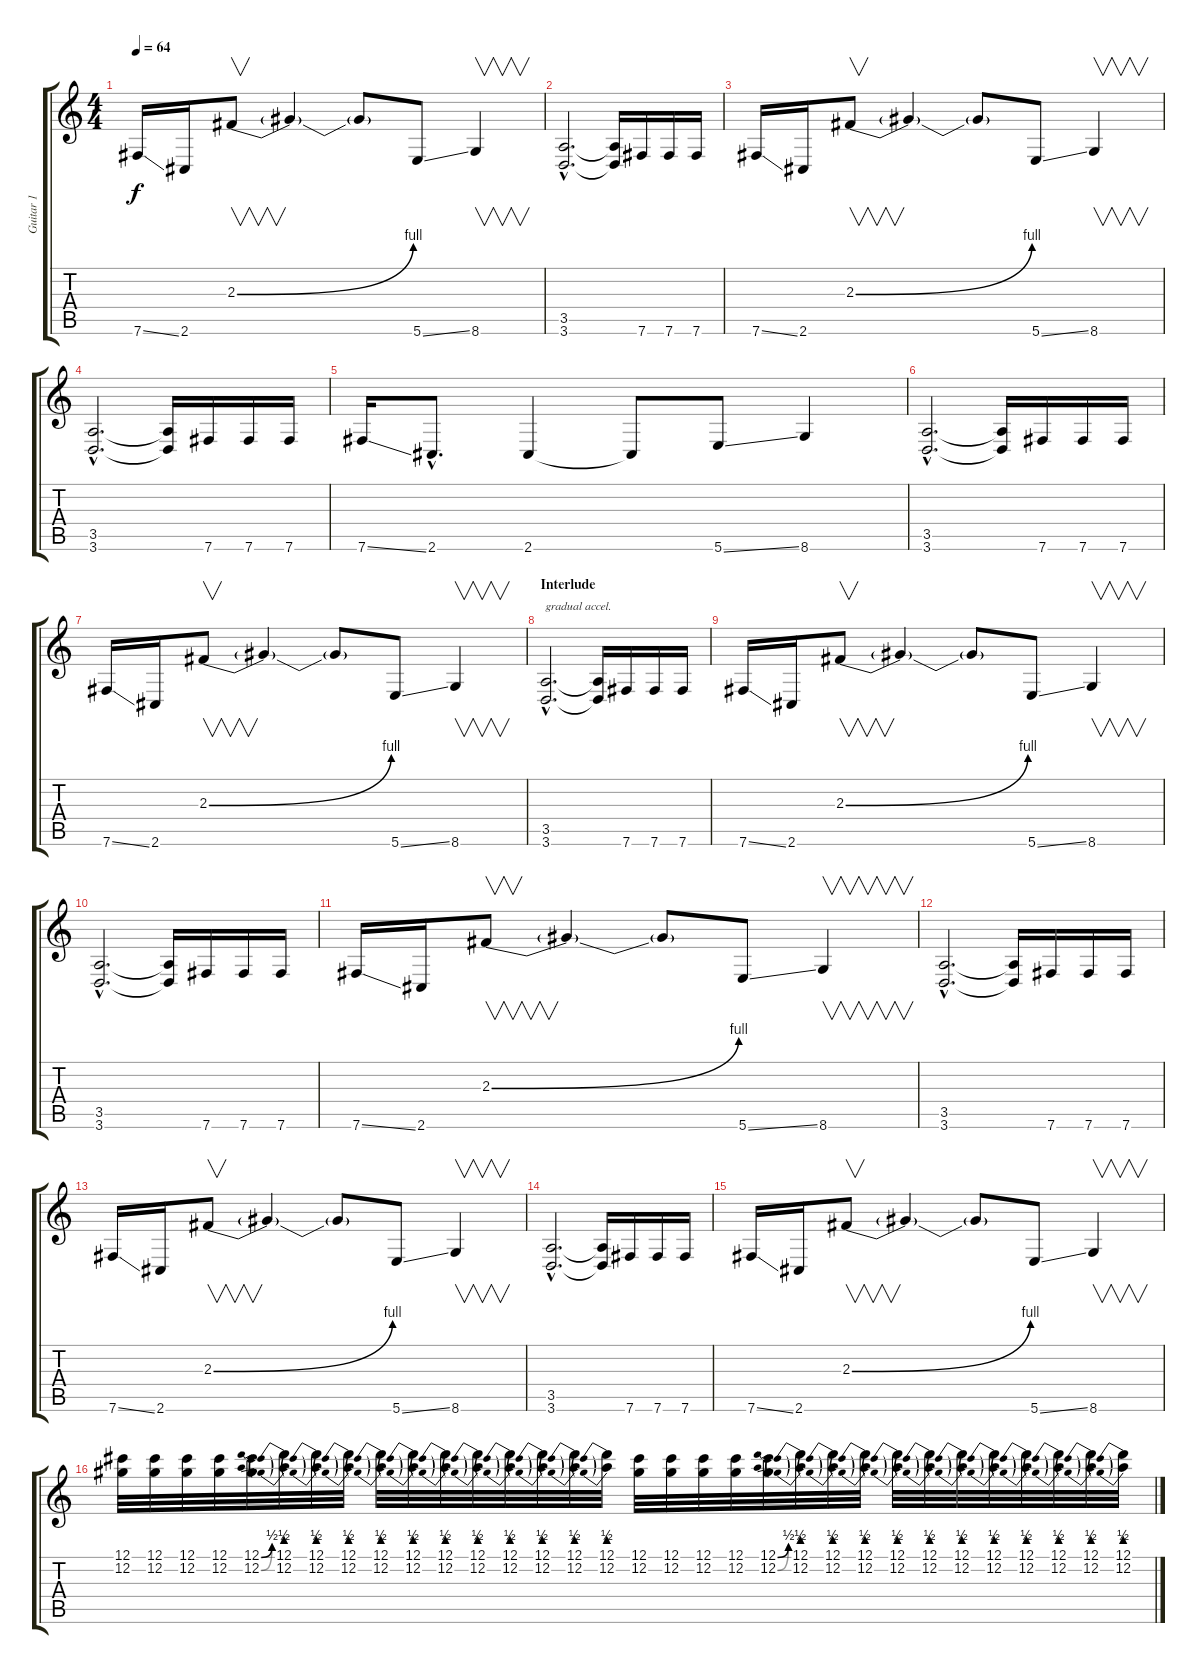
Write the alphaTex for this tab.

\track ("Guitar 1" "Guitar 1") {instrument distortionguitar}
\staff {score tabs}
\tuning (Db4 Ab3 E3 B2 Gb2 B1) {hide}
\ts (4 4)
\tempo 64
\clef g2
\ks c
7.6{ss}.16{dy f} 2.6.16 2.3{be (bend 0 0 60 4)}.8{v} 2.3{t}.4 2.3{t}.8 5.6{ss}.8 8.6.4{v} |
(3.5{hac} 3.6{hac}).2{d} (3.5{t} 3.6{t}).16 7.6.16 7.6.16 7.6.16 |
7.6{ss}.16 2.6.16 2.3{be (bend 0 0 60 4)}.8{v} 2.3{t}.4 2.3{t}.8 5.6{ss}.8 8.6.4{v} |
(3.5{hac} 3.6{hac}).2{d} (3.5{t} 3.6{t}).16 7.6.16 7.6.16 7.6.16 |
7.6{ss}.16 2.6{hac}.8{d} 2.6.4 2.6{t}.8 5.6{ss}.8 8.6.4 |
(3.5{hac} 3.6{hac}).2{d} (3.5{t} 3.6{t}).16 7.6.16 7.6.16 7.6.16 |
7.6{ss}.16 2.6.16 2.3{be (bend 0 0 60 4)}.8{v} 2.3{t}.4 2.3{t}.8 5.6{ss}.8 8.6.4{v} |
\section ("" "Interlude")
(3.5{hac} 3.6{hac}).2{d txt "gradual accel."} (3.5{t} 3.6{t}).16 7.6.16 7.6.16 7.6.16 |
7.6{ss}.16 2.6.16 2.3{be (bend 0 0 60 4)}.8{v} 2.3{t}.4 2.3{t}.8 5.6{ss}.8 8.6.4{v} |
(3.5{hac} 3.6{hac}).2{d} (3.5{t} 3.6{t}).16 7.6.16 7.6.16 7.6.16 |
7.6{ss}.16 2.6.16 2.3{be (bend 0 0 60 4)}.8{v} 2.3{t}.4 2.3{t}.8 5.6{ss}.8 8.6.4{v} |
(3.5{hac} 3.6{hac}).2{d} (3.5{t} 3.6{t}).16 7.6.16 7.6.16 7.6.16 |
7.6{ss}.16 2.6.16 2.3{be (bend 0 0 60 4)}.8{v} 2.3{t}.4 2.3{t}.8 5.6{ss}.8 8.6.4{v} |
(3.5{hac} 3.6{hac}).2{d} (3.5{t} 3.6{t}).16 7.6.16 7.6.16 7.6.16 |
7.6{ss}.16 2.6.16 2.3{be (bend 0 0 60 4)}.8{v} 2.3{t}.4 2.3{t}.8 5.6{ss}.8 8.6.4{v} |
(12.1 12.2).32 (12.1 12.2).32 (12.1 12.2).32 (12.1 12.2).32 (12.1{be (bend 0 0 60 2)} 12.2{be (bend 0 0 60 2)}).32 (12.1{be (prebend 0 2 60 2)} 12.2{be (prebend 0 2 60 2)}).32 (12.1{be (prebend 0 2 60 2)} 12.2{be (prebend 0 2 60 2)}).32 (12.1{be (prebend 0 2 60 2)} 12.2{be (prebend 0 2 60 2)}).32 (12.1{be (prebend 0 2 60 2)} 12.2{be (prebend 0 2 60 2)}).32 (12.1{be (prebend 0 2 60 2)} 12.2{be (prebend 0 2 60 2)}).32 (12.1{be (prebend 0 2 60 2)} 12.2{be (prebend 0 2 60 2)}).32 (12.1{be (prebend 0 2 60 2)} 12.2{be (prebend 0 2 60 2)}).32 (12.1{be (prebend 0 2 60 2)} 12.2{be (prebend 0 2 60 2)}).32 (12.1{be (prebend 0 2 60 2)} 12.2{be (prebend 0 2 60 2)}).32 (12.1{be (prebend 0 2 60 2)} 12.2{be (prebend 0 2 60 2)}).32 (12.1{be (prebend 0 2 60 2)} 12.2{be (prebend 0 2 60 2)}).32 (12.1 12.2).32 (12.1 12.2).32 (12.1 12.2).32 (12.1 12.2).32 (12.1{be (bend 0 0 60 2)} 12.2{be (bend 0 0 60 2)}).32 (12.1{be (prebend 0 2 60 2)} 12.2{be (prebend 0 2 60 2)}).32 (12.1{be (prebend 0 2 60 2)} 12.2{be (prebend 0 2 60 2)}).32 (12.1{be (prebend 0 2 60 2)} 12.2{be (prebend 0 2 60 2)}).32 (12.1{be (prebend 0 2 60 2)} 12.2{be (prebend 0 2 60 2)}).32 (12.1{be (prebend 0 2 60 2)} 12.2{be (prebend 0 2 60 2)}).32 (12.1{be (prebend 0 2 60 2)} 12.2{be (prebend 0 2 60 2)}).32 (12.1{be (prebend 0 2 60 2)} 12.2{be (prebend 0 2 60 2)}).32 (12.1{be (prebend 0 2 60 2)} 12.2{be (prebend 0 2 60 2)}).32 (12.1{be (prebend 0 2 60 2)} 12.2{be (prebend 0 2 60 2)}).32 (12.1{be (prebend 0 2 60 2)} 12.2{be (prebend 0 2 60 2)}).32 (12.1{be (prebend 0 2 60 2)} 12.2{be (prebend 0 2 60 2)}).32
